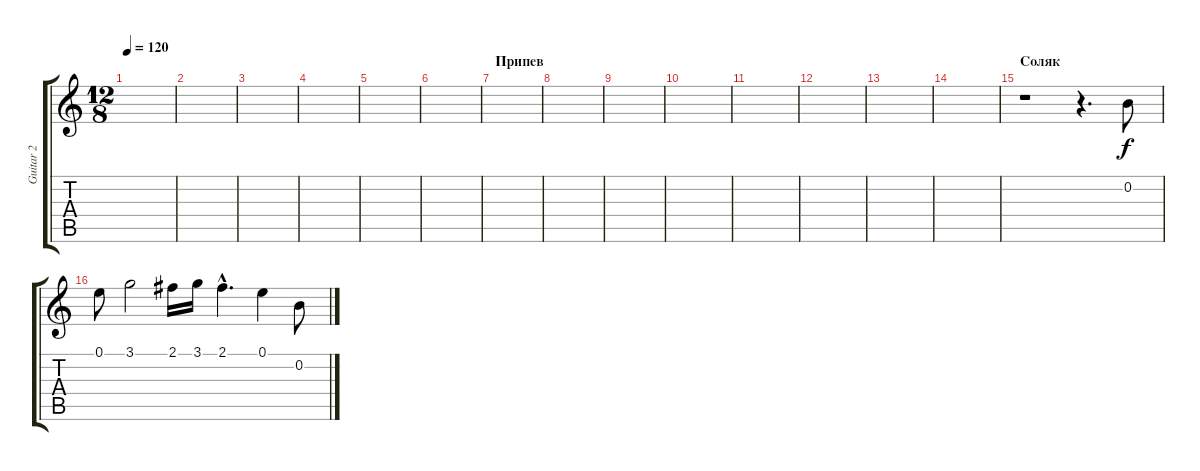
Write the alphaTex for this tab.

\track ("Guitar 2" "Guitar 2") {instrument distortionguitar}
\staff {score tabs}
\tuning (E4 B3 G3 D3 A2 E2) {hide}
\ts (12 8)
\tempo 120
\clef g2
\ks c
|
|
|
|
|
|
\section ("" "Припев")
|
|
|
|
|
|
|
|
\section ("" "Соляк")
r.1 r.4{d} 0.2.8 |
0.1.8 3.1.2 2.1.16 3.1.16 2.1{hac}.4{d} 0.1.4 0.2.8
